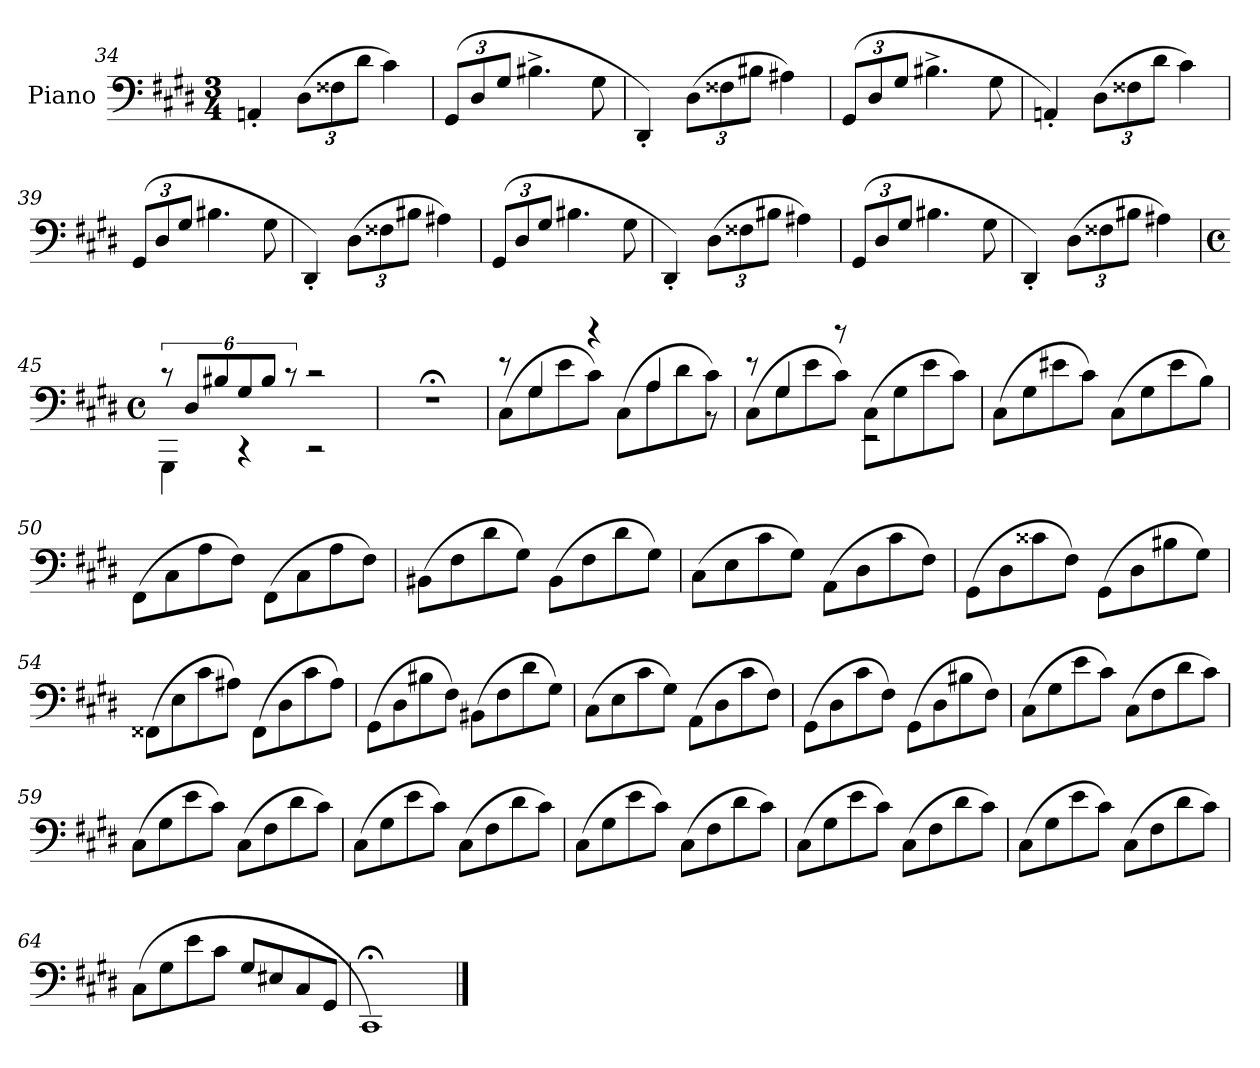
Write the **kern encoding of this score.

**kern
*part1
*staff1
*I"Piano
*I'Pno.
*clefF4
*k[f#c#g#d#]
*M3/4
=34
4AAn'/
*Xbrackettup
(12D#\L
12F##X\
12d#\J
4c#\)
=35
(12GG#/L
12D#/
12G#/J
4.B#X^\
8G#\
=36
4DD#'/)
(12D#\L
12F##X\
12B#X\J
4A#X\)
!!LO:LB:g=z
=37
(12GG#/L
12D#/
12G#/J
4.B#X^\
8G#\
=38
4AAn'/)
(12D#\L
12F##X\
12d#\J
4c#\)
=39
(12GG#/L
12D#/
12G#/J
4.B#X\
8G#\
=40
4DD#'/)
(12D#\L
12F##X\
12B#X\J
4A#X\)
=41
(12GG#/L
12D#/
12G#/J
4.B#X\
8G#\
=42
4DD#'/)
(12D#\L
12F##X\
12B#X\J
4A#X\)
!!LO:LB:g=z
=43
(12GG#/L
12D#/
12G#/J
4.B#X\
8G#\
=44
4DD#'/)
(12D#\L
12F##X\
12B#X\J
4A#X\)
=45
*M4/4
*met(c)
*brackettup
*MM98
*^
12r	4GGG#\
12D#/L	.
12B#X/	.
12G#/	4r
12B#/J	.
12r	.
2r	2r
*v	*v
=46
1r;<
=47
*MM54
*^
(8C#\L	8re
8G#\	4G#/
8e\	.
8c#\J)	4rdd
(8C#\L	.
8A\	4A/
8d#\	.
8c#\J)	8r
=48	=48
(8C#\L	8re
8G#\	4G#/
8e\	.
8c#\J)	8rdd
(8C#\L	2r
8G#\	.
8e\	.
8c#\J)	.
*v	*v
!!LO:LB:g=z
=49
(8C#\L
8G#\
8e#X\
8c#\J)
(8C#\L
8G#\
8e#\
8B\J)
=50
(8FF#\L
8C#\
8A\
8F#\J)
(8FF#\L
8C#\
8A\
8F#\J)
=51
(8BB#X\L
8F#\
8d#\
8G#\J)
(8BB#\L
8F#\
8d#\
8G#\J)
=52
(8C#\L
8E\
8c#\
8G#\J)
(8AA\L
8D#\
8c#\
8F#\J)
=53
(8GG#\L
8D#\
8c##X\
8F#\J)
(8GG#\L
8D#\
8B#X\
8G#\J)
!!LO:PB:g=z
=54
(8FF##X\L
8E\
8c#\
8A#X\J)
(8FF##\L
8D#\
8c#\
8A#\J)
=55
(8GG#\L
8D#\
8B#X\
8F#\J)
(8BB#X\L
8F#\
8d#\
8G#\J)
=56
(8C#\L
8E\
8c#\
8G#\J)
(8AA\L
8D#\
8c#\
8F#\J)
=57
(8GG#\L
8D#\
8c#\
8F#\J)
(8GG#\L
8D#\
8B#X\
8F#\J)
=58
(8C#\L
8G#\
8e\
8c#\J)
(8C#\L
8F#\
8d#\
8c#\J)
!!LO:LB:g=z
=59
(8C#\L
8G#\
8e\
8c#\J)
(8C#\L
8F#\
8d#\
8c#\J)
=60
(8C#\L
8G#\
8e\
8c#\J)
(8C#\L
8F#\
8d#\
8c#\J)
=61
(8C#\L
8G#\
8e\
8c#\J)
(8C#\L
8F#\
8d#\
8c#\J)
=62
(8C#\L
8G#\
8e\
8c#\J)
(8C#\L
8F#\
8d#\
8c#\J)
=63
(8C#\L
8G#\
8e\
8c#\J)
(8C#\L
8F#\
8d#\
8c#\J)
!!LO:LB:g=z
=64
(8C#\L
8G#\
8e\
8c#\J
8G#/L
8E#X/
8C#/
8GG#/J
=65
1CC#;)
==
*-
